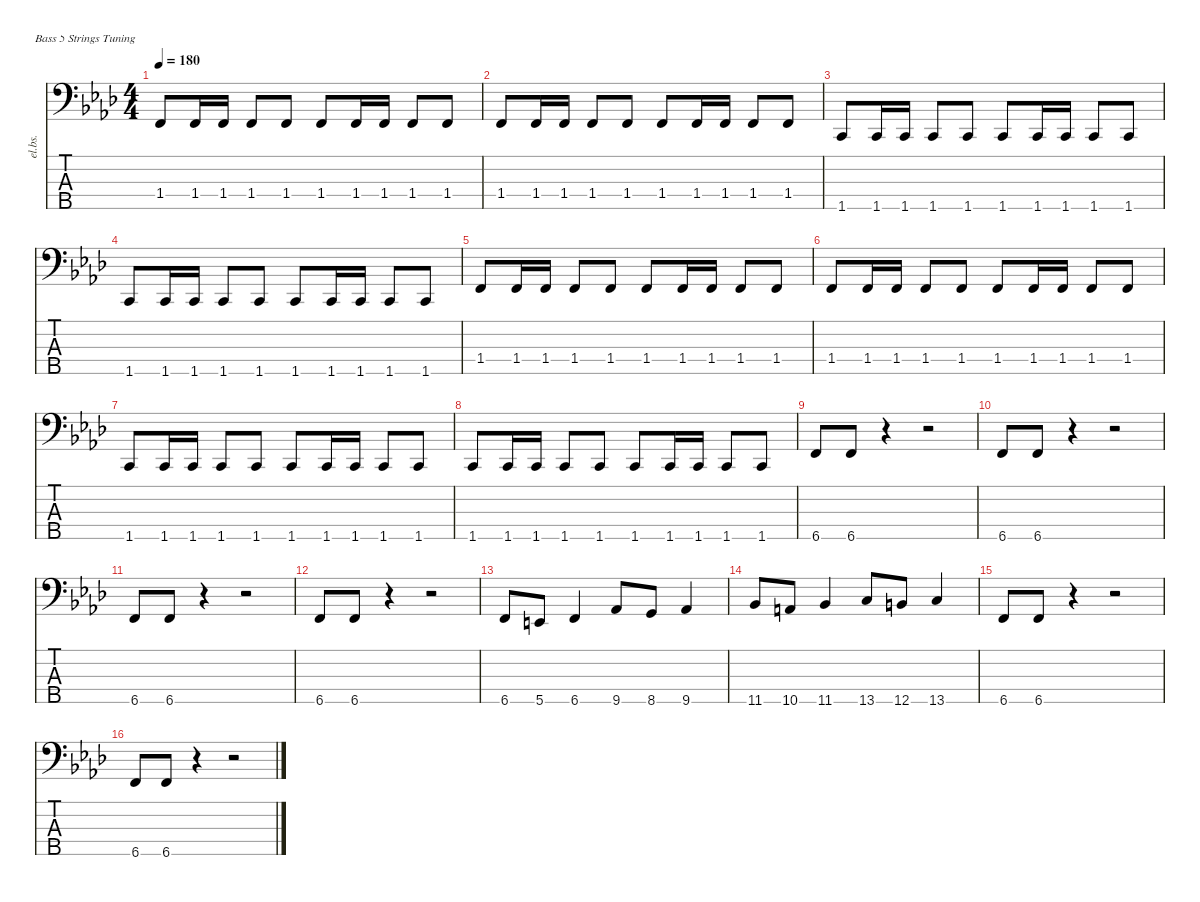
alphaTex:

\defaultSystemsLayout 4
\hideDynamics
\bracketExtendMode nobrackets
\track ("Bass" "el.bs.") {instrument electricbasspick}
\staff {score tabs}
\tuning (G2 D2 A1 E1 B0)
\ts (4 4)
\beaming (8 2 2 2 2)
\tempo 180
\clef f4
\ks fminor
1.4{acc forcenatural}.8{dy f instrument electricbasspick} 1.4{acc forcenatural}.16 1.4{acc forcenatural}.16 1.4{acc forcenatural}.8 1.4{acc forcenatural}.8 1.4{acc forcenatural}.8 1.4{acc forcenatural}.16 1.4{acc forcenatural}.16 1.4{acc forcenatural}.8 1.4{acc forcenatural}.8 |
1.4{acc forcenatural}.8 1.4{acc forcenatural}.16 1.4{acc forcenatural}.16 1.4{acc forcenatural}.8 1.4{acc forcenatural}.8 1.4{acc forcenatural}.8 1.4{acc forcenatural}.16 1.4{acc forcenatural}.16 1.4{acc forcenatural}.8 1.4{acc forcenatural}.8 |
1.5{acc forcenatural}.8 1.5{acc forcenatural}.16 1.5{acc forcenatural}.16 1.5{acc forcenatural}.8 1.5{acc forcenatural}.8 1.5{acc forcenatural}.8 1.5{acc forcenatural}.16 1.5{acc forcenatural}.16 1.5{acc forcenatural}.8 1.5{acc forcenatural}.8 |
1.5{acc forcenatural}.8 1.5{acc forcenatural}.16 1.5{acc forcenatural}.16 1.5{acc forcenatural}.8 1.5{acc forcenatural}.8 1.5{acc forcenatural}.8 1.5{acc forcenatural}.16 1.5{acc forcenatural}.16 1.5{acc forcenatural}.8 1.5{acc forcenatural}.8 |
1.4{acc forcenatural}.8 1.4{acc forcenatural}.16 1.4{acc forcenatural}.16 1.4{acc forcenatural}.8 1.4{acc forcenatural}.8 1.4{acc forcenatural}.8 1.4{acc forcenatural}.16 1.4{acc forcenatural}.16 1.4{acc forcenatural}.8 1.4{acc forcenatural}.8 |
1.4{acc forcenatural}.8 1.4{acc forcenatural}.16 1.4{acc forcenatural}.16 1.4{acc forcenatural}.8 1.4{acc forcenatural}.8 1.4{acc forcenatural}.8 1.4{acc forcenatural}.16 1.4{acc forcenatural}.16 1.4{acc forcenatural}.8 1.4{acc forcenatural}.8 |
1.5{acc forcenatural}.8 1.5{acc forcenatural}.16 1.5{acc forcenatural}.16 1.5{acc forcenatural}.8 1.5{acc forcenatural}.8 1.5{acc forcenatural}.8 1.5{acc forcenatural}.16 1.5{acc forcenatural}.16 1.5{acc forcenatural}.8 1.5{acc forcenatural}.8 |
1.5{acc forcenatural}.8 1.5{acc forcenatural}.16 1.5{acc forcenatural}.16 1.5{acc forcenatural}.8 1.5{acc forcenatural}.8 1.5{acc forcenatural}.8 1.5{acc forcenatural}.16 1.5{acc forcenatural}.16 1.5{acc forcenatural}.8 1.5{acc forcenatural}.8 |
6.5{acc forcenatural}.8 6.5{acc forcenatural}.8 r.4 r.2 |
6.5{acc forcenatural}.8 6.5{acc forcenatural}.8 r.4 r.2 |
6.5{acc forcenatural}.8 6.5{acc forcenatural}.8 r.4 r.2 |
6.5{acc forcenatural}.8 6.5{acc forcenatural}.8 r.4 r.2 |
6.5{acc forcenatural}.8 5.5{acc forcenatural}.8 6.5{acc forcenatural}.4 9.5{acc b}.8 8.5{acc forcenatural}.8 9.5{acc b}.4 |
11.5{acc b}.8 10.5{acc forcenatural}.8 11.5{acc b}.4 13.5{acc forcenatural}.8 12.5{acc forcenatural}.8 13.5{acc forcenatural}.4 |
6.5{acc forcenatural}.8 6.5{acc forcenatural}.8 r.4 r.2 |
6.5{acc forcenatural}.8 6.5{acc forcenatural}.8 r.4 r.2
